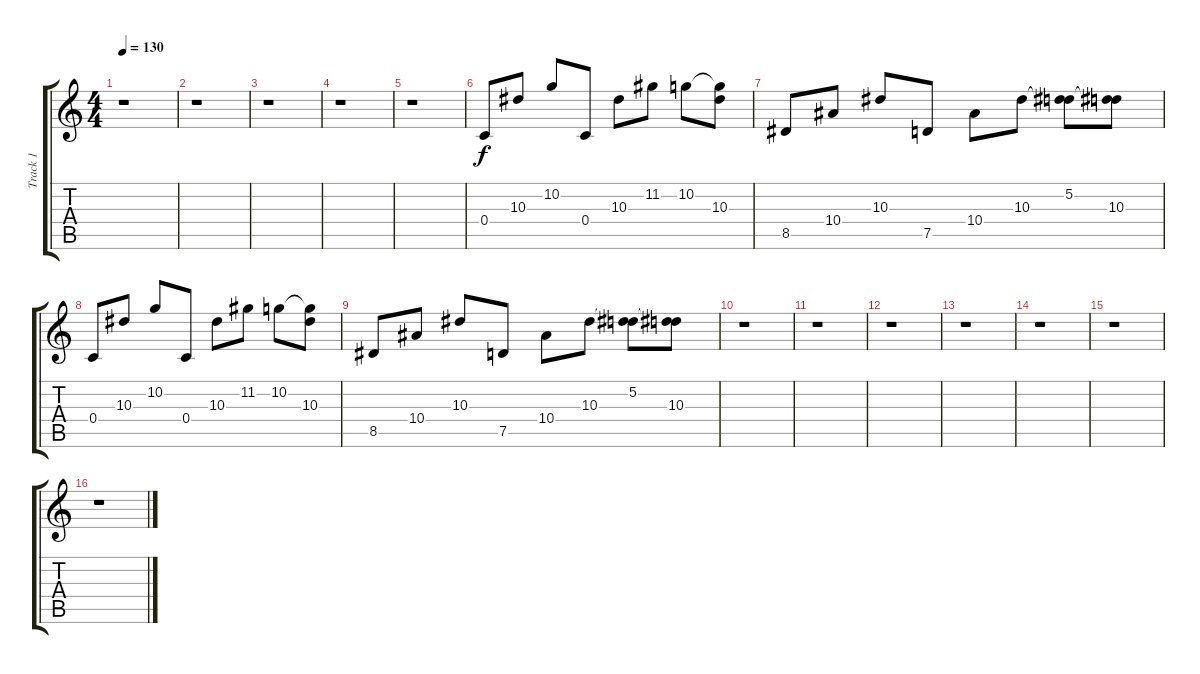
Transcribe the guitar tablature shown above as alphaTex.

\track ("Track 1" "Track 1") {instrument distortionguitar}
\staff {score tabs}
\tuning (D4 A3 F3 C3 G2 C2) {hide}
\ts (4 4)
\tempo 130
\clef g2
\ks c
r.1{dy f} |
r.1 |
r.1 |
r.1 |
r.1 |
0.4.8 10.3.8 10.2.8 0.4.8 10.3.8 11.2.8 10.2.8 (10.2{t} 10.3).8 |
8.5.8 10.4.8 10.3.8 7.5.8 10.4.8 10.3.8 (5.2 10.3{t}).8 (5.2{t} 10.3).8 |
0.4.8 10.3.8 10.2.8 0.4.8 10.3.8 11.2.8 10.2.8 (10.2{t} 10.3).8 |
8.5.8 10.4.8 10.3.8 7.5.8 10.4.8 10.3.8 (5.2 10.3{t}).8 (5.2{t} 10.3).8 |
r.1 |
r.1 |
r.1 |
r.1 |
r.1 |
r.1 |
r.1
